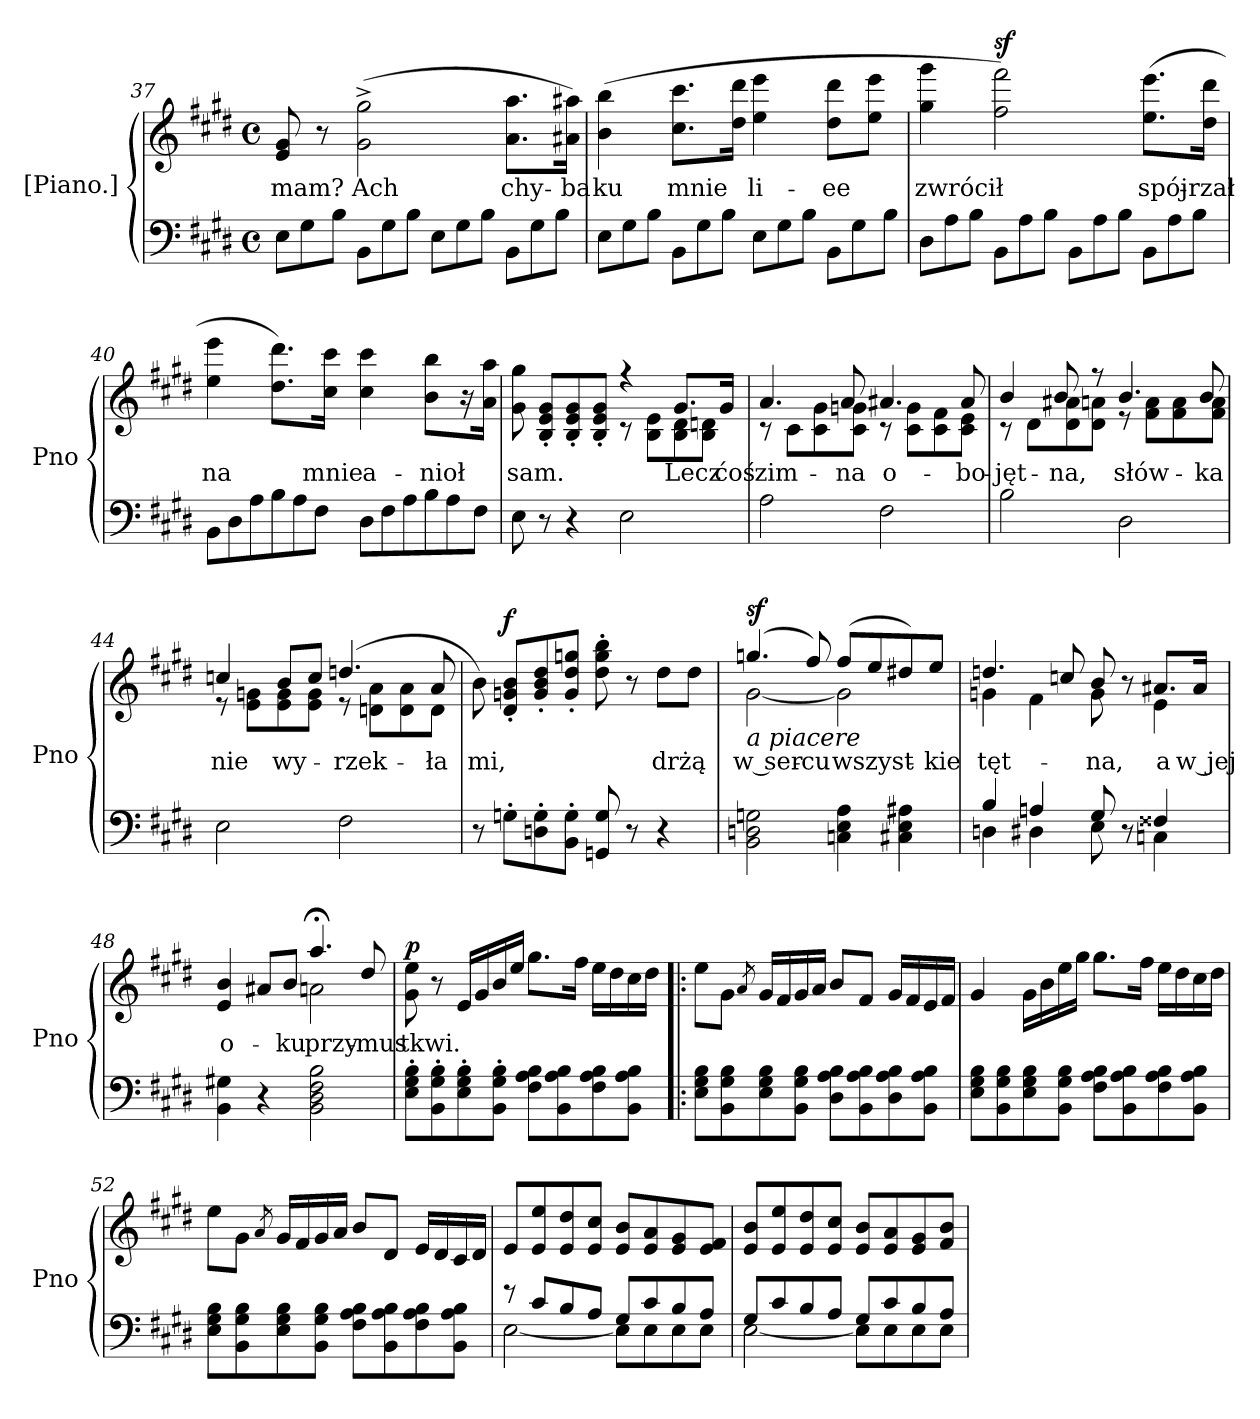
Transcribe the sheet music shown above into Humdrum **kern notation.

**kern	**kern	**text	**dynam
*part1	*part1	*part1	*part1
*staff2	*staff1	*staff1	*staff1/2
*I"[Piano.]	*	*	*
*I'Pno	*	*	*
*clefF4	*clefG2	*	*
*k[f#c#g#d#]	*k[f#c#g#d#]	*	*
*M4/4	*M4/4	*	*
*met(c)	*met(c)	*	*
*Xtuplet	*	*	*
=37	=37	=37	=37
12E\L	8e/ 8g#/	mam?	.
12G#\	.	.	.
.	8r	.	.
12B\J	.	.	.
12BB\L	(2g#^\ 2gg#^\	Ach	.
12G#\	.	.	.
12B\J	.	.	.
12E\L	.	.	.
12G#\	.	.	.
12B\J	.	.	.
12BB\L	8.a\ 8.aa\L	chy-	.
12G#\	.	.	.
12B\J	.	.	.
.	16a#X\ 16aa#X\Jk)	-ba	.
=38	=38	=38	=38
12E\L	(4b\ 4bb\	ku	.
12G#\	.	.	.
12B\J	.	.	.
12BB\L	8.cc#\ 8.ccc#\L	mnie	.
12G#\	.	.	.
12B\J	.	.	.
.	16dd#\ 16ddd#\Jk	.	.
12E\L	4ee\ 4eee\	li-	.
12G#\	.	.	.
12B\J	.	.	.
12BB\L	8dd#\ 8ddd#\L	-ee	.
12G#\	.	.	.
.	8ee\ 8eee\J	.	.
12B\J	.	.	.
=39	=39	=39	=39
12D#\L	4gg#\ 4ggg#\	zwrócił	.
12A\	.	.	.
12B\J	.	.	.
12BB\L	2ff#\ 2fff#\)	.	sf
12A\	.	.	.
12B\J	.	.	.
12BB\L	.	.	.
12A\	.	.	.
12B\J	.	.	.
12BB\L	(8.ee\ 8.eee\L	spój-	.
12A\	.	.	.
12B\J	.	.	.
.	16dd#\ 16ddd#\Jk	-rzał	.
=40	=40	=40	=40
12BB\L	4ee\ 4eee\	na	.
12D#\	.	.	.
12A\	.	.	.
12B\	8.dd#\ 8.ddd#\L)	.	.
12A\	.	.	.
12F#\J	.	.	.
.	16cc#\ 16ccc#\Jk	mnie	.
12D#\L	4cc#\ 4ccc#\	a-	.
12F#\	.	.	.
12A\	.	.	.
12B\	8b\ 8bb\L	-nioł	.
12A\	.	.	.
.	16r	.	.
12F#\J	.	.	.
.	16a\ 16aa\Jk	.	.
=41	=41	=41	=41
*	*^	*	*
8E\	8g#\ 8gg#\	2ryy	sam.	.
8r	8B'/ 8e'/ 8g#'/L	.	.	.
4r	8B'/ 8e'/ 8g#'/	.	.	.
.	8B'/ 8e'/ 8g#'/J	.	.	.
2E\	4r	8rc	.	.
.	.	8B\ 8e\L	.	.
.	8.g#/L	8B\ 8d#\	Lecz	.
.	.	8B\ 8dn\J	.	.
.	16g#/Jk	.	ćoś	.
=42	=42	=42	=42	=42
2A\	4.a/	8r	zim-	.
.	.	8c#\L	.	.
.	.	8c#\ 8g#\	.	.
.	8a/	8c#\ 8gn\J	-na	.
2F#\	4.a#X/	8r	o-	.
.	.	8c#\ 8g\L	.	.
.	.	8c#\ 8f#\	.	.
.	8a#/	8c#\ 8e\J	-bo-	.
=43	=43	=43	=43	=43
2B\	4b/	8r	-jęt-	.
.	.	8d#\L	.	.
.	8b/	8d#\ 8a#X\	-na,	.
.	8r	8d#\ 8an\J	.	.
2D#\	4.b/	8r	słów-	.
.	.	8f#\ 8a\L	.	.
.	.	8f#\ 8a\	.	.
.	8b/	8f#\ 8a\J	-ka	.
=44	=44	=44	=44	=44
2E\	4ccn/	8r	nie	.
.	.	8e\ 8gn\L	.	.
.	8b/L	8e\ 8g\	wy-	.
.	8cc/J	8e\ 8g\J	.	.
2F#\	(4.ddn/	8r	-rzek-	.
.	.	8dn\ 8a\L	.	.
.	.	8d\ 8a\	.	.
.	8a/	8d\J	-ła	.
*	*v	*v	*	*
=45	=45	=45	=45
8r	8b\)	mi,	.
8Gn'\L	8d#'/ 8gn'/ 8b'/L	.	f
8Dn'\ 8G'\	8g'/ 8b'/ 8dd#'/	.	.
8BB'\ 8G'\J	8g'/ 8dd#'/ 8ggn'/J	.	.
8GGn/ 8G/	8dd#'\ 8gg'\ 8bb'\	.	.
8r	8r	.	.
4r	8dd#\L	drżą	.
.	8dd#\J	.	.
=46	=46	=46	=46
*	*^	*	*
!	!LO:TX:b:i:t=a piacere	!	!	!
2BB\ 2Dn\ 2Gn\	(4.ggn/	[2g#\	w ser-	sf
.	8ff#/)	.	-cu	.
4Cn\ 4E\ 4A\	(8ff#/L	2g#\]	wszyst-	.
.	8ee/	.	.	.
4C#X\ 4E\ 4A#X\	8dd#X/)	.	.	.
.	8ee/J	.	-kie	.
=47	=47	=47	=47	=47
*^	*	*	*	*
4B/	4Dn\	4.ddn/	4gn\	tęt-	.
4An/	4D#X\	.	4f#\	.	.
.	.	8ccn/	.	.	.
8G#/	8E\	8b/	8g\	-na,	.
8r	8ryy	8r	8ryy	.	.
4F##X/	4Cn\	8.a#X/L	4e\	a	.
.	.	16a#/Jk	.	w jej	.
*v	*v	*	*	*	*
=48	=48	=48	=48	=48
4BB\ 4G#X\	4e/ 4b/	2ryy	o-	.
4r	8a#X/L	.	.	.
.	8b/J	.	-ku	.
2BB\ 2D#\ 2F#\ 2B\	4.aa;</	2an\	przy-	.
.	8dd#/	.	-mus	.
*	*v	*v	*	*
=49	=49	=49	=49
8E'>\ 8G#'>\ 8B'>\L	8g#\ 8ee\	tkwi.	p
8BB'>\ 8G#'>\ 8B'>\	8r	.	.
8E'>\ 8G#'>\ 8B'>\	16e/LL	.	.
.	16g#/	.	.
8BB'>\ 8G#'>\ 8B'>\J	16b/	.	.
.	16ee/JJ	.	.
8F#\ 8A\ 8B\L	8.gg#\L	.	.
8BB\ 8A\ 8B\	.	.	.
.	16ff#\Jk	.	.
8F#\ 8A\ 8B\	16ee\LL	.	.
.	16dd#\	.	.
8BB\ 8A\ 8B\J	16cc#\	.	.
.	16dd#\JJ	.	.
=50!|:	=50!|:	=50!|:	=50!|:
8E\ 8G#\ 8B\L	8ee\L	.	.
8BB\ 8G#\ 8B\	8g#\J	.	.
.	8qa/	.	.
8E\ 8G#\ 8B\	16g#/LL	.	.
.	16f#/	.	.
8BB\ 8G#\ 8B\J	16g#/	.	.
.	16a/JJ	.	.
8D#\ 8A\ 8B\L	8b/L	.	.
8BB\ 8A\ 8B\	8f#/J	.	.
8D#\ 8A\ 8B\	16g#/LL	.	.
.	16f#/	.	.
8BB\ 8A\ 8B\J	16e/	.	.
.	16f#/JJ	.	.
=51	=51	=51	=51
8E\ 8G#\ 8B\L	4g#/	.	.
8BB\ 8G#\ 8B\	.	.	.
8E\ 8G#\ 8B\	16g#\LL	.	.
.	16b\	.	.
8BB\ 8G#\ 8B\J	16ee\	.	.
.	16gg#\JJ	.	.
8F#\ 8A\ 8B\L	8.gg#\L	.	.
8BB\ 8A\ 8B\	.	.	.
.	16ff#\Jk	.	.
8F#\ 8A\ 8B\	16ee\LL	.	.
.	16dd#\	.	.
8BB\ 8A\ 8B\J	16cc#\	.	.
.	16dd#\JJ	.	.
=52	=52	=52	=52
8E\ 8G#\ 8B\L	8ee\L	.	.
8BB\ 8G#\ 8B\	8g#\J	.	.
.	8qa/	.	.
8E\ 8G#\ 8B\	16g#/LL	.	.
.	16f#/	.	.
8BB\ 8G#\ 8B\J	16g#/	.	.
.	16a/JJ	.	.
8F#\ 8A\ 8B\L	8b/L	.	.
8BB\ 8A\ 8B\	8d#/J	.	.
8F#\ 8A\ 8B\	16e/LL	.	.
.	16d#/	.	.
8BB\ 8A\ 8B\J	16c#/	.	.
.	16d#/JJ	.	.
=53	=53	=53	=53
*^	*	*	*
8r	[2E\	8e/L	.	.
8c#/L	.	8e/ 8ee/	.	.
8B/	.	8e/ 8dd#/	.	.
8A/J	.	8e/ 8cc#/J	.	.
8G#/L	8E\L]	8e/ 8b/L	.	.
8c#/	8E\	8e/ 8a/	.	.
8B/	8E\	8e/ 8g#/	.	.
8A/J	8E\J	8e/ 8f#/J	.	.
=54	=54	=54	=54	=54
8G#/L	[2E\	8e/ 8b/L	.	.
8c#/	.	8e/ 8ee/	.	.
8B/	.	8e/ 8dd#/	.	.
8A/J	.	8e/ 8cc#/J	.	.
8G#/L	8E\L]	8e/ 8b/L	.	.
8c#/	8E\	8e/ 8a/	.	.
8B/	8E\	8e/ 8g#/	.	.
8A/J	8E\J	8f#/ 8b/J	.	.
*v	*v	*	*	*
=	=	=	=
*-	*-	*-	*-
